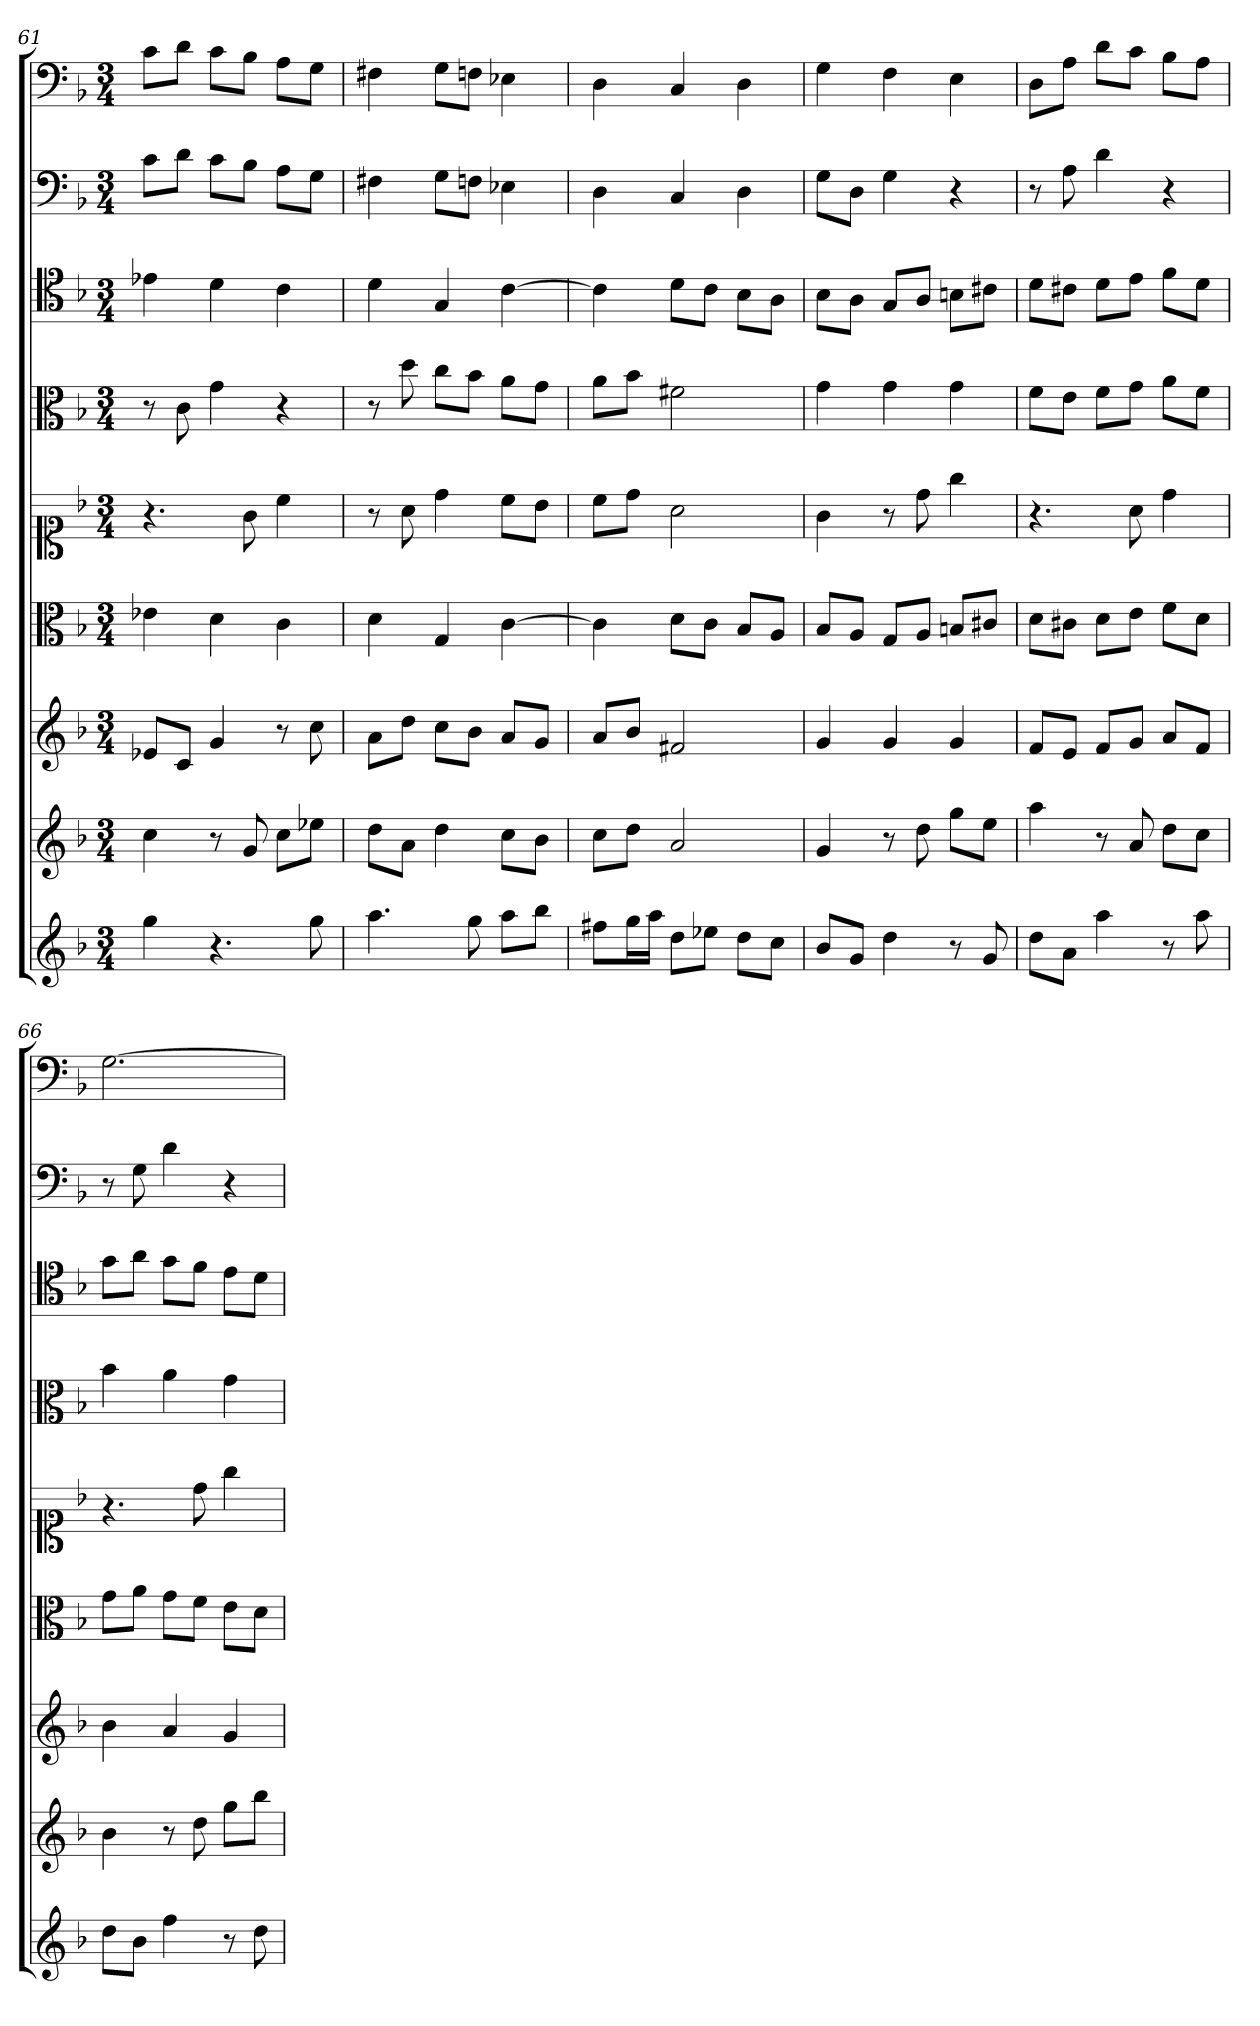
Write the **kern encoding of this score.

**kern	**kern	**kern	**kern	**kern	**kern	**kern	**kern	**kern
*part9	*part8	*part7	*part6	*part5	*part4	*part3	*part2	*part1
*staff9	*staff8	*staff7	*staff6	*staff5	*staff4	*staff3	*staff2	*staff1
*	*	*	*clefC3	*clefC1	*clefC3	*clefC4	*clefF4	*clefF4
*k[b-]	*k[b-]	*k[b-]	*k[b-]	*k[b-]	*k[b-]	*k[b-]	*k[b-]	*k[b-]
*d:	*d:	*d:	*d:	*d:	*d:	*d:	*d:	*d:
*M3/4	*M3/4	*M3/4	*M3/4	*M3/4	*M3/4	*M3/4	*M3/4	*M3/4
=61	=61	=61	=61	=61	=61	=61	=61	=61
4gg	4cc	8e-XL	4e-X	4.r	8r	4e-X	8c\L	8c\L
.	.	8cJ	.	.	8c	.	8d\J	8d\J
4.r	8r	4g	4d	.	4g	4d	8c\L	8c\L
.	8g	.	.	8g	.	.	8B-\J	8B-\J
.	8ccL	8r	4c	4cc	4r	4c	8A\L	8A\L
8gg	8ee-XJ	8cc	.	.	.	.	8G\J	8G\J
=62	=62	=62	=62	=62	=62	=62	=62	=62
4.aa	8ddL	8aL	4d	8r	8r	4d	4F#X	4F#X
.	8aJ	8ddJ	.	8a	8dd	.	.	.
.	4dd	8ccL	4G	4dd	8cc\L	4G	8G\L	8G\L
8gg	.	8b-J	.	.	8b-\J	.	8Fn\J	8Fn\J
8aaL	8ccL	8aL	[4c	8cc\L	8a\L	[4c	4E-X	4E-X
8bb-J	8b-J	8gJ	.	8b-\J	8g\J	.	.	.
=63	=63	=63	=63	=63	=63	=63	=63	=63
8ff#XL	8ccL	8aL	4c]	8cc\L	8a\L	4c]	4D	4D
16ggL	8ddJ	8b-J	.	8dd\J	8b-\J	.	.	.
16aaJJ	.	.	.	.	.	.	.	.
8ddL	2a	2f#X	8d\L	2a	2f#X	8d\L	4C	4C
8ee-XJ	.	.	8c\J	.	.	8c\J	.	.
8ddL	.	.	8B-/L	.	.	8B-\L	4D	4D
8ccJ	.	.	8A/J	.	.	8A\J	.	.
=64	=64	=64	=64	=64	=64	=64	=64	=64
8b-L	4g	4g	8B-/L	4g	4g	8B-\L	8G\L	4G
8gJ	.	.	8A/J	.	.	8A\J	8D\J	.
4dd	8r	4g	8G/L	8r	4g	8G/L	4G	4F
.	8dd	.	8A/J	8dd	.	8A/J	.	.
8r	8ggL	4g	8Bn/L	4gg	4g	8Bn\L	4r	4E
8g	8eeJ	.	8c#X/J	.	.	8c#X\J	.	.
=65	=65	=65	=65	=65	=65	=65	=65	=65
8ddL	4aa	8fL	8d\L	4.r	8f\L	8d\L	8r	8D\L
8aJ	.	8eJ	8c#X\J	.	8e\J	8c#X\J	8A	8A\J
4aa	8r	8fL	8d\L	.	8f\L	8d\L	4d	8d\L
.	8a	8gJ	8e\J	8a	8g\J	8e\J	.	8c\J
8r	8ddL	8aL	8f\L	4dd	8a\L	8f\L	4r	8B-\L
8aa	8ccJ	8fJ	8d\J	.	8f\J	8d\J	.	8A\J
=66	=66	=66	=66	=66	=66	=66	=66	=66
8ddL	4b-	4b-	8g\L	4.r	4b-	8g\L	8r	[2.G
8b-J	.	.	8a\J	.	.	8a\J	8G	.
4ff	8r	4a	8g\L	.	4a	8g\L	4d	.
.	8dd	.	8f\J	8dd	.	8f\J	.	.
8r	8ggL	4g	8e\L	4gg	4g	8e\L	4r	.
8dd	8bb-J	.	8d\J	.	.	8d\J	.	.
=	=	=	=	=	=	=	=	=
*-	*-	*-	*-	*-	*-	*-	*-	*-
